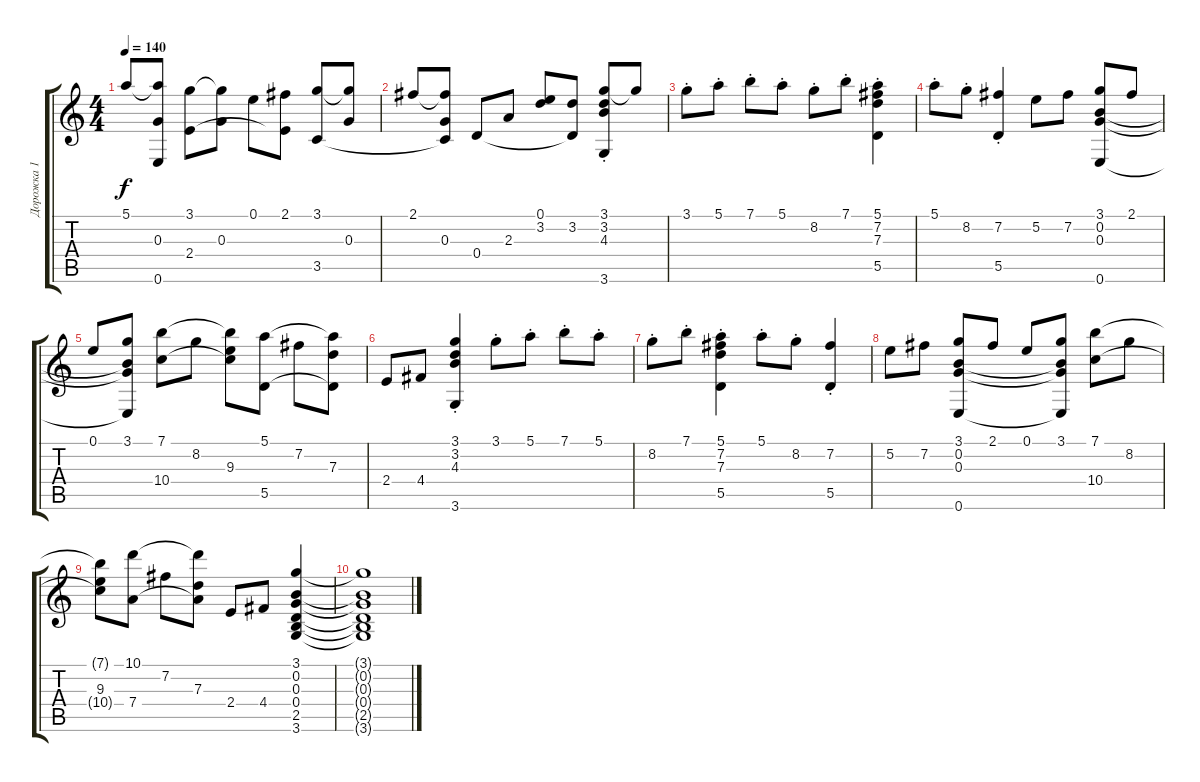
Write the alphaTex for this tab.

\track ("Дорожка 1" "Дорожка 1") {instrument acousticguitarnylon}
\staff {score tabs}
\tuning (E4 B3 G3 D3 A2 E2) {hide}
\ts (4 4)
\tempo 140
\clef g2
\ks c
5.1.8{dy f} (5.1{t} 0.3 0.6{t}).8 (3.1 2.4).8 (3.1{t} 0.3).8 0.1.8 (2.1 2.4{t}).8 (3.1 3.5).8 (3.1{t} 0.3).8 |
2.1.8 (2.1{t} 0.3 3.5{t}).8 0.4.8 2.3.8 (0.1 3.2).8 (3.2 0.4{t}).8 (3.1{st} 3.2{st} 4.3{st} 3.6{st}).8 3.1{t}.8 |
3.1{st}.8 5.1{st}.8 7.1{st}.8 5.1{st}.8 8.2{st}.8 7.1{st}.8 (5.1{st} 7.2{st} 7.3{st} 5.5{st}).4 |
5.1{st}.8 8.2{st}.8 (7.2{st} 5.5{st}).4 5.2.8 7.2.8 (3.1 0.2 0.3 0.6).8 2.1.8 |
0.1.8 (3.1 0.2{t} 0.3{t} 0.6{t}).8 (7.1 10.4).8 8.2.8 (7.1{t} 9.3 10.4{t}).8 (5.1 5.5).8 7.2.8 (5.1{t} 7.3 5.5{t}).8 |
2.4.8 4.4.8 (3.1{st} 3.2{st} 4.3{st} 3.6{st}).4 3.1{st}.8 5.1{st}.8 7.1{st}.8 5.1{st}.8 |
8.2{st}.8 7.1{st}.8 (5.1{st} 7.2{st} 7.3{st} 5.5{st}).4 5.1{st}.8 8.2{st}.8 (7.2{st} 5.5{st}).4 |
5.2.8 7.2.8 (3.1 0.2 0.3 0.6).8 2.1.8 0.1.8 (3.1 0.2{t} 0.3{t} 0.6{t}).8 (7.1 10.4).8 8.2.8 |
(7.1{t} 9.3 10.4{t}).8 (10.1 7.4).8 7.2.8 (10.1{t} 7.3 7.4{t}).8 2.4.8 4.4.8 (3.1 0.2 0.3 0.4 2.5 3.6).4 |
(3.1{t} 0.2{t} 0.3{t} 0.4{t} 2.5{t} 3.6{t}).1
